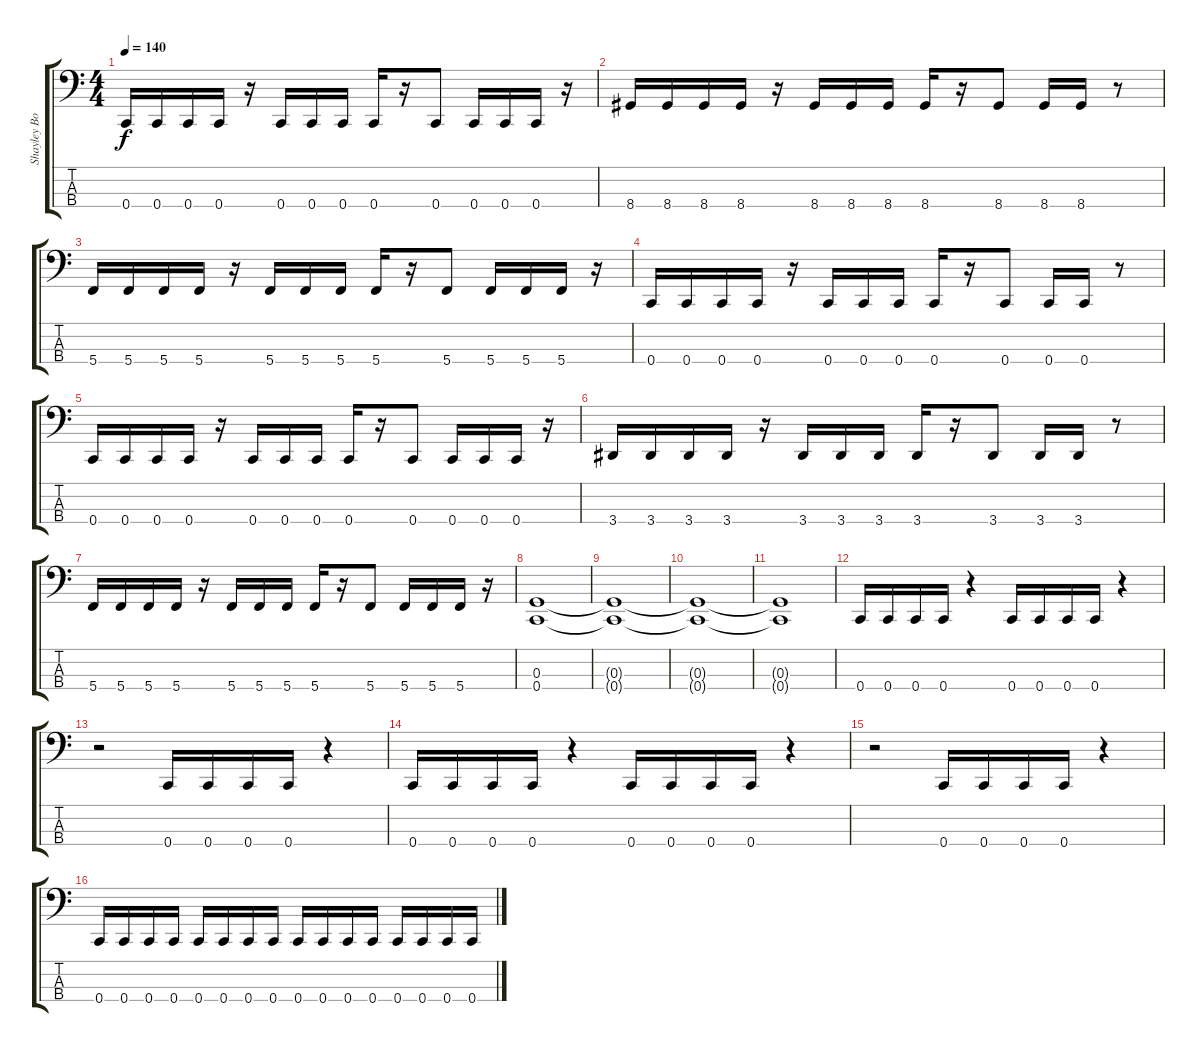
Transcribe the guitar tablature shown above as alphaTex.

\track ("Shayley Bourget" "Shayley Bo") {instrument electricbasspick}
\staff {score tabs}
\tuning (F2 C2 G1 C1) {hide}
\ts (4 4)
\tempo 140
\clef f4
\ks c
0.4.16{dy f} 0.4.16 0.4.16 0.4.16 r.16 0.4.16 0.4.16 0.4.16 0.4.16 r.16 0.4.8 0.4.16 0.4.16 0.4.16 r.16 |
8.4.16 8.4.16 8.4.16 8.4.16 r.16 8.4.16 8.4.16 8.4.16 8.4.16 r.16 8.4.8 8.4.16 8.4.16 r.8 |
5.4.16 5.4.16 5.4.16 5.4.16 r.16 5.4.16 5.4.16 5.4.16 5.4.16 r.16 5.4.8 5.4.16 5.4.16 5.4.16 r.16 |
0.4.16 0.4.16 0.4.16 0.4.16 r.16 0.4.16 0.4.16 0.4.16 0.4.16 r.16 0.4.8 0.4.16 0.4.16 r.8 |
0.4.16 0.4.16 0.4.16 0.4.16 r.16 0.4.16 0.4.16 0.4.16 0.4.16 r.16 0.4.8 0.4.16 0.4.16 0.4.16 r.16 |
3.4.16 3.4.16 3.4.16 3.4.16 r.16 3.4.16 3.4.16 3.4.16 3.4.16 r.16 3.4.8 3.4.16 3.4.16 r.8 |
5.4.16 5.4.16 5.4.16 5.4.16 r.16 5.4.16 5.4.16 5.4.16 5.4.16 r.16 5.4.8 5.4.16 5.4.16 5.4.16 r.16 |
(0.3 0.4).1 |
(0.3{t} 0.4{t}).1 |
(0.3{t} 0.4{t}).1 |
(0.3{t} 0.4{t}).1 |
0.4.16 0.4.16 0.4.16 0.4.16 r.4 0.4.16 0.4.16 0.4.16 0.4.16 r.4 |
r.2 0.4.16 0.4.16 0.4.16 0.4.16 r.4 |
0.4.16 0.4.16 0.4.16 0.4.16 r.4 0.4.16 0.4.16 0.4.16 0.4.16 r.4 |
r.2 0.4.16 0.4.16 0.4.16 0.4.16 r.4 |
0.4.16 0.4.16 0.4.16 0.4.16 0.4.16 0.4.16 0.4.16 0.4.16 0.4.16 0.4.16 0.4.16 0.4.16 0.4.16 0.4.16 0.4.16 0.4.16
